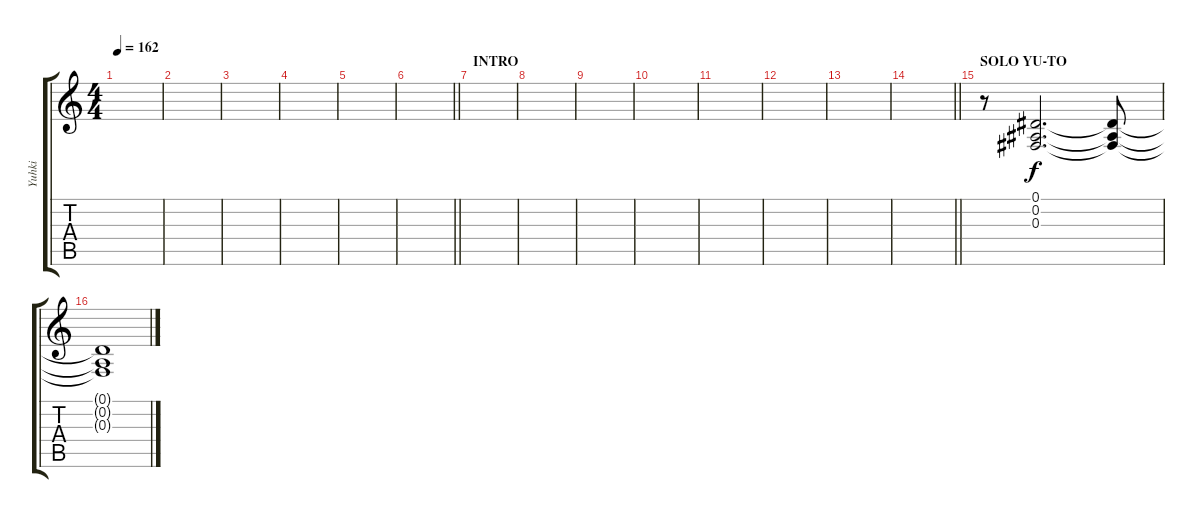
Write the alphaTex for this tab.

\track ("Yuhki" "Yuhki") {instrument choiraahs}
\staff {score tabs}
\tuning (Eb4 Bb3 Gb3 Db3 Ab2 Eb2) {hide}
\ts (4 4)
\tempo 162
\clef g2
\ks c
|
|
|
|
|
\barLineRight lightlight
|
\section ("" "INTRO")
|
|
|
|
|
|
|
\barLineRight lightlight
|
\section ("" "SOLO YU-TO")
r.8 (0.1 0.2 0.3).2{d} (0.1{t} 0.2{t} 0.3{t}).8 |
(0.1{t} 0.2{t} 0.3{t}).1
